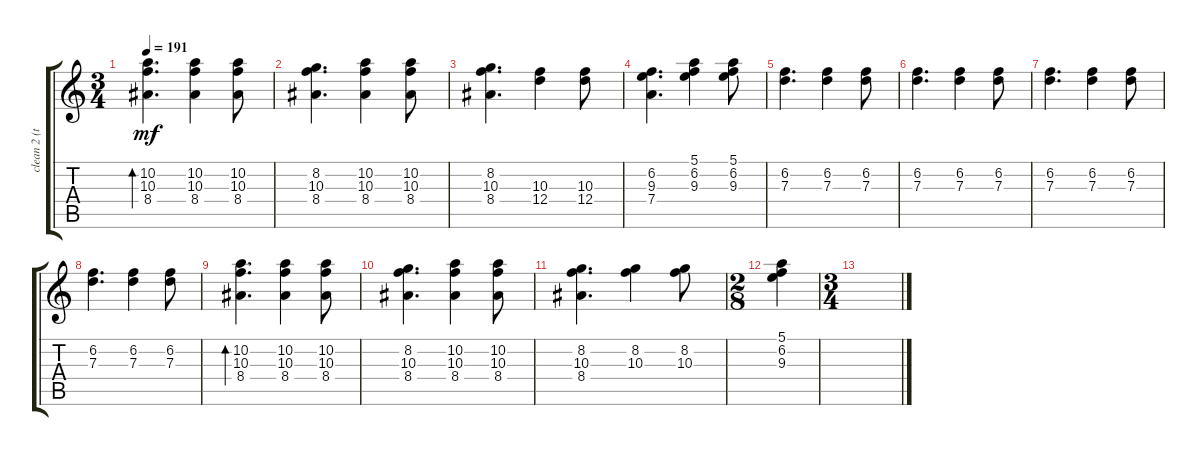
\track ("clean 2 (tymon)" "clean 2 (t") {instrument electricguitarjazz}
\staff {score tabs}
\tuning (E4 B3 G3 D3 A2 E2) {hide}
\ts (3 4)
\tempo 191
\clef g2
\ks c
(10.2 10.3 8.4).4{d bd 240 dy mf volume 8} (10.2 10.3 8.4).4 (10.2 10.3 8.4).8 |
(8.2 10.3 8.4).4{d} (10.2 10.3 8.4).4 (10.2 10.3 8.4).8 |
(8.2 10.3 8.4).4{d} (10.3 12.4).4 (10.3 12.4).8 |
(6.2 9.3 7.4).4{d} (5.1 6.2 9.3).4 (5.1 6.2 9.3).8 |
(6.2 7.3).4{d} (6.2 7.3).4 (6.2 7.3).8 |
(6.2 7.3).4{d} (6.2 7.3).4 (6.2 7.3).8 |
(6.2 7.3).4{d} (6.2 7.3).4 (6.2 7.3).8 |
(6.2 7.3).4{d} (6.2 7.3).4 (6.2 7.3).8 |
(10.2 10.3 8.4).4{d bd 240 volume 8} (10.2 10.3 8.4).4 (10.2 10.3 8.4).8 |
(8.2 10.3 8.4).4{d} (10.2 10.3 8.4).4 (10.2 10.3 8.4).8 |
(8.2 10.3 8.4).4{d} (8.2 10.3).4 (8.2 10.3).8 |
\ts (2 8)
(5.1 6.2 9.3).4 |
\ts (3 4)
